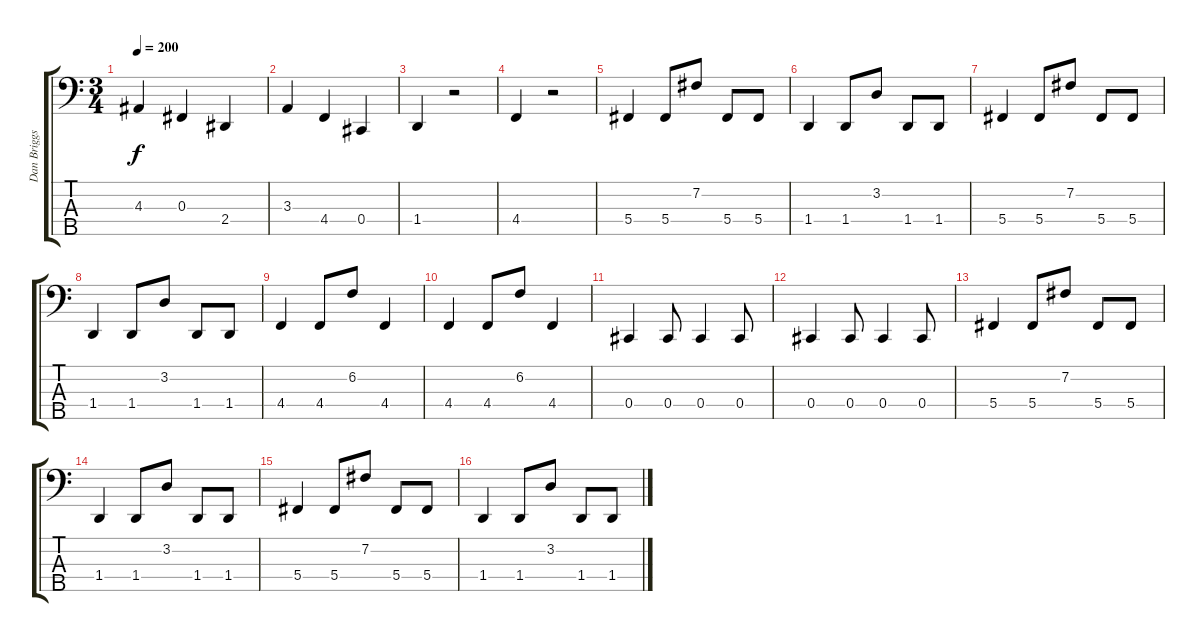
\track ("Dan Briggs Bass" "Dan Briggs") {instrument electricbassfinger}
\staff {score tabs}
\tuning (E2 B1 Gb1 Db1 Ab0) {hide}
\ts (3 4)
\tempo 200
\clef f4
\ks c
4.3.4{dy f} 0.3.4 2.4.4 |
3.3.4 4.4.4 0.4.4 |
1.4.4 r.2 |
4.4.4 r.2 |
5.4.4 5.4.8 7.2.8 5.4.8 5.4.8 |
1.4.4 1.4.8 3.2.8 1.4.8 1.4.8 |
5.4.4 5.4.8 7.2.8 5.4.8 5.4.8 |
1.4.4 1.4.8 3.2.8 1.4.8 1.4.8 |
4.4.4 4.4.8 6.2.8 4.4.4 |
4.4.4 4.4.8 6.2.8 4.4.4 |
0.4.4 0.4.8 0.4.4 0.4.8 |
0.4.4 0.4.8 0.4.4 0.4.8 |
5.4.4 5.4.8 7.2.8 5.4.8 5.4.8 |
1.4.4 1.4.8 3.2.8 1.4.8 1.4.8 |
5.4.4 5.4.8 7.2.8 5.4.8 5.4.8 |
1.4.4 1.4.8 3.2.8 1.4.8 1.4.8
